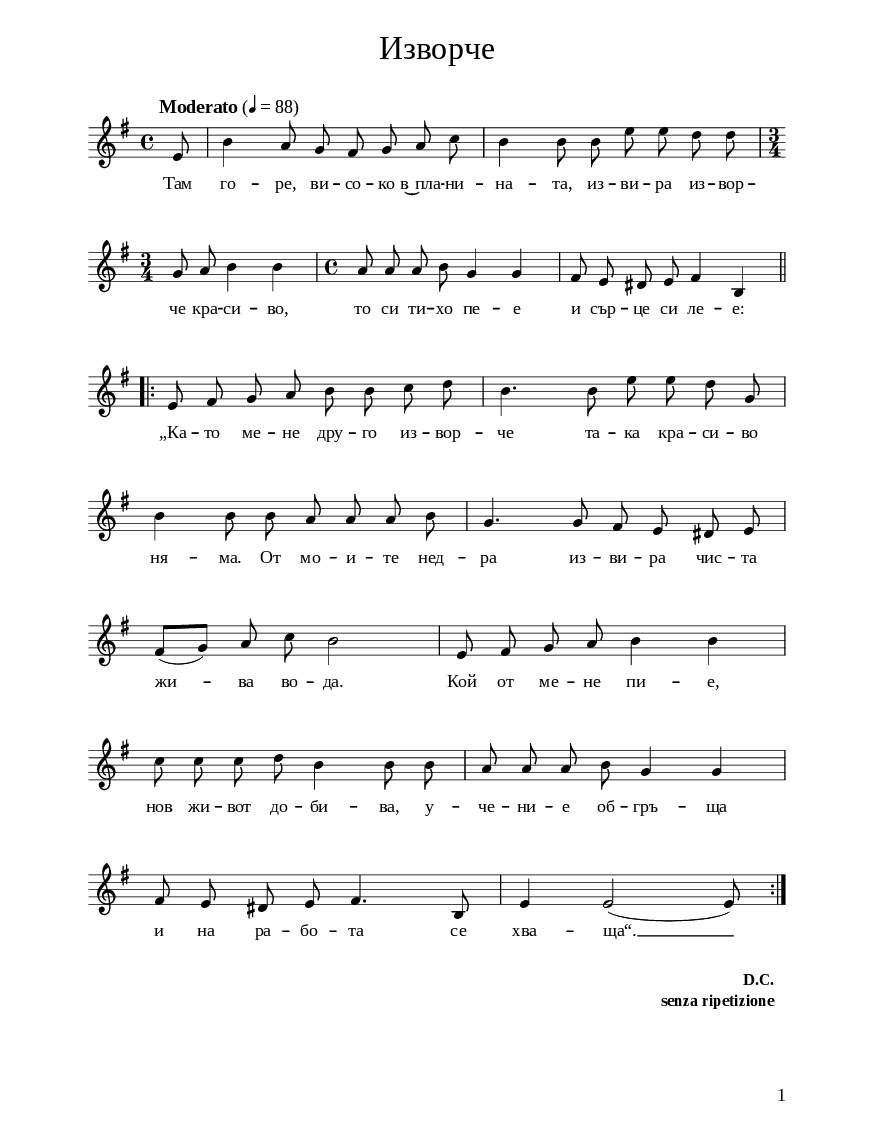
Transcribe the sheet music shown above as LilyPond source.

\version "2.24.3"

% include paper part and global functions
\include "include/globals.ily"

\bookpart {
  \label #'ref177
  \tocItem \markup "Изворче"
  \include "include/bookpart-paper.ily"
  \score {
    \include "include/score-layout.ily"

    \new Voice \absolute {
      \clef treble
      \key e \minor
      \time 4/4
      \tempoFunc "Moderato" 4 "88"
      \autoBeamOff
      \partial 8
      e'8 | % 2
      b'4  a'8  g'8  fis'8  g'8
      a'8 c''8 | % 3
      b'4 b'8 b'8 e''8
      e''8 d''8 d''8 | % 4
      \time 3/4  |  \break % 4
      g'8  a'8 b'4 b'4 | % 5
      \time 4/4  | % 5
      a'8  a'8  a'8 b'8  g'4
      g'4 | % 6
      fis'8  e'8  dis'8  e'8  fis'4
      b4 \break | % 7
      \bar ".|:-||"
      e'8  fis'8  g'8  a'8 b'8
      b'8 c''8 d''8 | % 8
      b'4. b'8 e''8 e''8
      d''8  g'8 \break | % 9
      b'4 b'8 b'8  a'8  a'8
      a'8 b'8 |
      g'4.  g'8  fis'8  e'8  dis'8
      e'8 \break | % 11
      fis'8 ( [  g'8 ] )   a'8 c''8
      b'2 | % 12
      e'8  fis'8  g'8  a'8 b'4
      b'4 \break | % 13
      c''8 c''8 c''8 d''8
      b'4 b'8 b'8 | % 14
      a'8  a'8  a'8 b'8  g'4
      g'4 \break | % 15
      fis'8  e'8  dis'8  e'8  fis'4.
      b8 | % 16
      e'4  e'2 (e'8)
      \bar ":|."
    }

    \addlyrics {
      Там го -- ре, ви -- со -- ко в~пла
      -- ни -- на -- та, из -- ви -- ра из --
      вор -- че кра -- си -- во, то си
      ти -- хо пе -- е и сър -- це си
      ле -- е: „Ка -- то ме -- не дру --
      го из -- вор -- че та -- ка кра --
      си -- во ня -- ма. От мо -- и -- те
      нед -- ра из -- ви -- ра чис -- та
      жи -- ва во -- да. Кой от ме --
      не пи -- е, нов жи -- вот до -- би
      -- ва, у -- че -- ни -- е об -- гръ --
      ща и на ра -- бо -- та се хва --
      ща“. __}

      \header {
        title = \titleFunc "Изворче" "Izvorče"
      }

      \midi{}
    } % score

    \markup \dc-two "D.C.""senza ripetizione"


  } % bookpart


